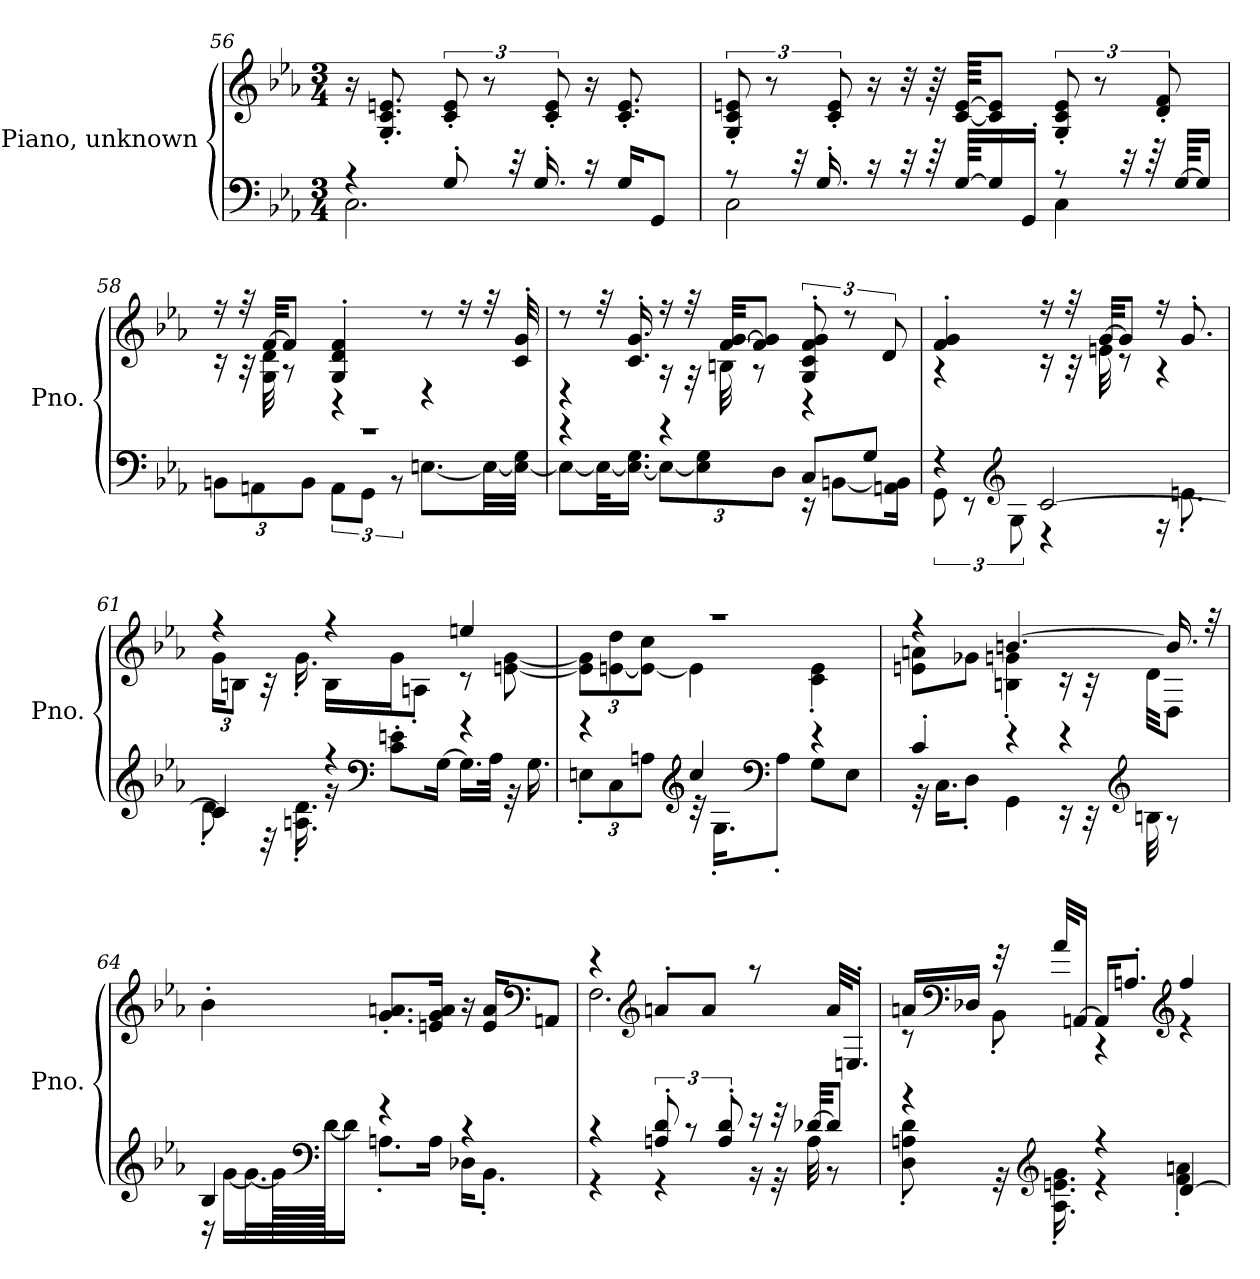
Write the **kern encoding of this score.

**kern	**kern
*part1	*part1
*staff2	*staff1
*I"Piano, unknown	*
*I'Pno.	*
*clefF4	*clefG2
*k[b-e-a-]	*k[b-e-a-]
*M3/4	*M3/4
=56	=56
*^	*
4r	2.C\	16r
.	.	8.G/' 8.c/' 8.en/'
8G'/	.	12c/' 12e/'
.	.	12r
32r	.	.
16.G'/	.	.
.	.	12c/' 12e/'
16r	.	16r
16G/KL	.	8.c/' 8.e/'
8GG/J	.	.
=57	=57	=57
8r	2C\	12G/' 12c/' 12en/'
.	.	12r
32r	.	.
16.G'/	.	.
.	.	12c/' 12e/'
16r	.	16r
32r	.	32r
64r	.	64r
[64G/KKLL	.	[64c/ [64e/KKKL
16G/]	.	8c/] 8e/]J
16GG'/JJ	.	.
8r	4C\	12G/' 12c/' 12e/'
.	.	12r
32r	.	.
64r	.	.
.	.	12d/' 12f/'
[64G/KKLL	.	.
16G/JJ]	.	.
!!LO:LB:g=z
=58	=58	=58
*	*Xbrackettup	*
*	*	*^
2.r	12BBn\L	16r	16r
.	.	32r	32r
.	12AAn\	.	.
.	.	[32f/KKL	32G\ 32d\
.	.	8f/J]	8r
.	12BB\J	.	.
*	*brackettup	*	*
.	12AA\L	4G/' 4d/' 4f/'	4r
.	12GG\J	.	.
.	12r	.	.
.	[8.En\L	8r	4r
.	.	16r	.
.	32E\LL_	32r	.
.	32E\_ 32G\JJJ	32c/' 32g/'	.
=59	=59	=59	=59
4r	8E\L_	8r	4r
.	32E\KL_	32r	.
.	16.E\_ 16.G\JJ	16.c/' 16.g/'	.
*	*Xbrackettup	*	*
4r	12E\L_	16r	16r
.	.	32r	32r
.	12E\] 12G\	.	.
.	.	[32f/ [32g/KKL	32Bn\
.	.	8f/] 8g/]J	8r
.	12D\J	.	.
8C/L	16r	12G/' 12c/' 12f/' 12g/'	4r
.	[8BBn\L	.	.
.	.	12r	.
8G/J	.	.	.
.	.	12d/	.
.	16AAn\ 16BB\]Jk	.	.
!!LO:LB:g=z	!!
=60	=60	=60	=60
*	*brackettup	*	*
4r	12GG\	4f/' 4g/'	4r
.	12r	.	.
*clefG2	*	*	*
.	12G\	.	.
[2c/	4r	16r	16r
.	.	32r	32r
.	.	[32g/KKL	32en\
.	.	8g/J]	8r
.	16r	16r	4r
.	8.en'\	8.g'/	.
=61	=61	=61	=61
*	*	*	*Xbrackettup
4c/]	8d'\	4r	24g\KL
.	.	.	12Bn\J
.	32r	.	32r
.	16.An\' 16.d\'	.	16.g'\
4r	16r	4r	16B\LL
*clefF4	*	*	*
.	8c\' 8en\'L	.	16g\J
.	.	.	8An'\J
.	[16G\Jk	.	.
4r	16.G\LL]	4een/	8r
.	32A\JJk	.	.
.	32r	.	[8en\ [8g\
.	16.G\	.	.
!!LO:LB:g=z	!!
=62	=62	=62	=62
*	*Xbrackettup	*	*
4r	12En'\L	2.r	12e\] 12g\]L
.	12C\	.	[12en\ 12dd\
.	12An\J	.	12e\_ 12cc\J
*clefG2	*	*	*
4cc/	32r	.	4e\]
.	16.G'\KL	.	.
*clefF4	*	*	*
.	8A'\J	.	.
4r	8G\L	.	4c\' 4e\'
.	8E\J	.	.
=63	=63	=63	=63
4c'/	32r	4r	8en\ 8an\L
.	16.C\KL	.	.
.	8D'\J	.	8g-X\J
4r	4GG\	[4.bn/	4Bn\' 4gn\'
4r	16r	.	16r
.	32r	.	32r
*clefG2	*	*	*
.	32Bn\	.	32d\KKL
.	8r	16.b/]	8D\J
.	.	32r	.
*	*	*v	*v
!!LO:LB:g=z
=64	=64	=64
4B-/	16r	4b-'\
.	[16g\LL	.
.	32.g\L_	.
.	128g\LL]	.
*clefF4	*	*
.	[128d\JJJ	.
.	16d\JJ]	.
4r	8.An'\L	8.g/' 8.an/'L
.	16A\Jk	16en/ 16g/ 16a/Jk
4r	16D-X\KL	16r
.	8.BB-'\J	16e/ 16a/KL
*	*	*clefF4
.	.	8AAn/J
=65	=65	=65
*	*	*^
4r	4r	4r	2.F\
*	*	*clefG2	*
*brackettup	*	*	*
12An/' 12d/'	4r	8an'/L	.
12r	.	.	.
.	.	8a/J	.
12A/' 12d/'	.	.	.
16r	16r	8r	.
32r	32r	.	.
[32d-X/KKL	32A\	.	.
8d-/J]	8r	32a/KLL	.
.	.	16.En'/JJ	.
!!LO:PB:g=z	!!
=66	=66	=66	=66
4r	8D\' 8An\' 8d\'	16an/LL	8r
*	*	*clefF4	*
.	.	16D-X/JJ	.
.	32r	32r	8BB-'\
*clefG2	*	*	*
.	16.A\' 16.en\' 16.g\'	32a/KLL	.
.	.	[16AAn/JJ	.
4r	4r	16AA/KL]	4r
.	.	8.An'/J	.
*	*	*clefG2	*
[4d/	4f\' 4an\'	4ff/	4r
*v	*v	*	*
*	*v	*v
=	=
*-	*-
